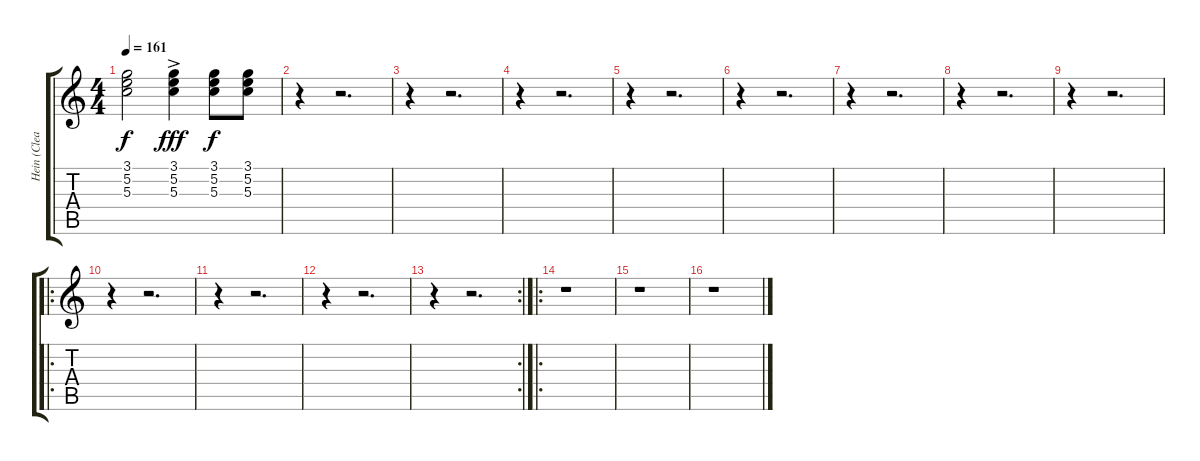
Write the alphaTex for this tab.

\track ("Hein (Clean Guitar)" "Hein (Clea") {instrument electricguitarclean}
\staff {score tabs}
\tuning (E4 B3 G3 D3 A2 D2) {hide}
\ts (4 4)
\tempo 161
\clef g2
\ks c
(3.1{t} 5.2{t} 5.3{t}).2{dy f} (3.1{ac} 5.2{ac} 5.3{ac}).4{dy fff} (3.1 5.2 5.3).8{dy f} (3.1 5.2 5.3).8 |
r.4 r.2{d} |
r.4 r.2{d} |
r.4 r.2{d} |
r.4 r.2{d} |
r.4 r.2{d} |
r.4 r.2{d} |
r.4 r.2{d} |
r.4 r.2{d} |
\ro
r.4 r.2{d} |
r.4 r.2{d} |
r.4 r.2{d} |
\rc 2
r.4 r.2{d} |
\ro
r.1 |
r.1 |
r.1
